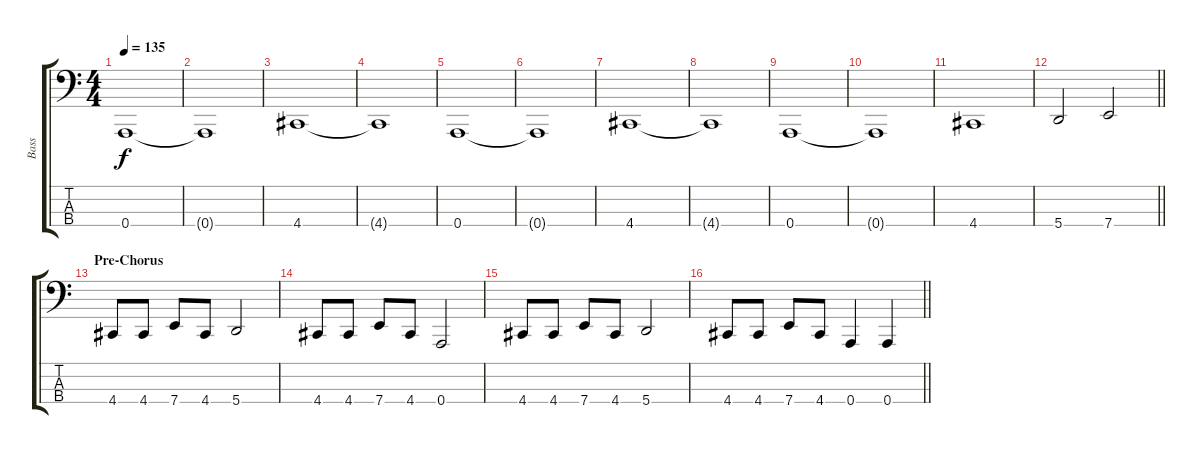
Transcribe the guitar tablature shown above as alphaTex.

\track ("Bass" "Bass") {instrument electricbassfinger}
\staff {score tabs}
\tuning (D2 A1 E1 A0) {hide}
\ts (4 4)
\tempo 135
\clef f4
\ks c
0.4.1{dy f} |
0.4{t}.1 |
4.4.1 |
4.4{t}.1 |
0.4.1 |
0.4{t}.1 |
4.4.1 |
4.4{t}.1 |
0.4.1 |
0.4{t}.1 |
4.4.1 |
\barLineRight lightlight
5.4.2 7.4.2 |
\section ("" "Pre-Chorus")
4.4.8 4.4.8 7.4.8 4.4.8 5.4.2 |
4.4.8 4.4.8 7.4.8 4.4.8 0.4.2 |
4.4.8 4.4.8 7.4.8 4.4.8 5.4.2 |
\barLineRight lightlight
4.4.8 4.4.8 7.4.8 4.4.8 0.4.4 0.4.4
